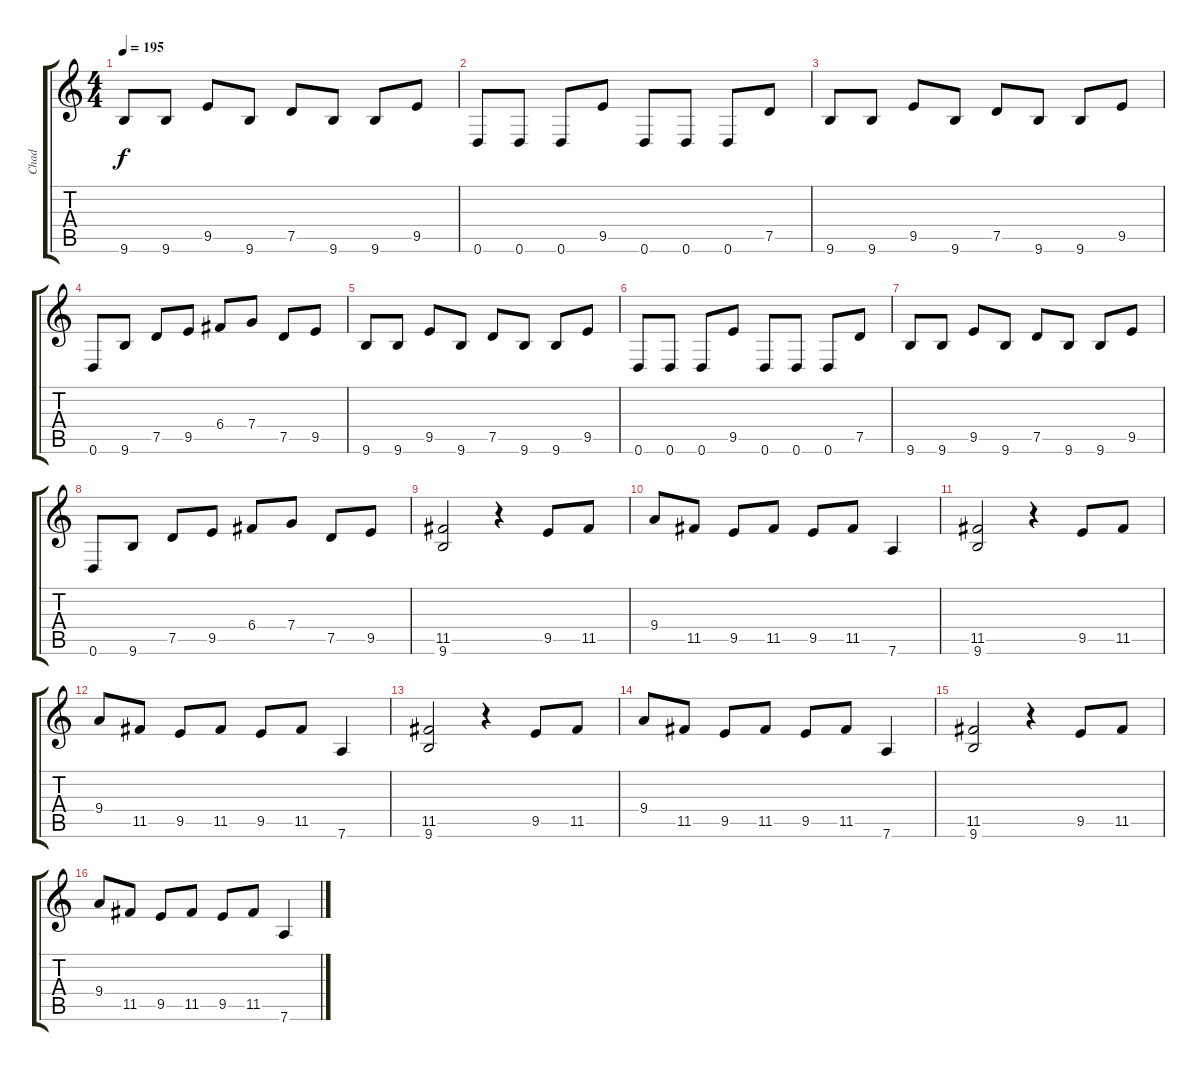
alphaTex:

\track ("Chad" "Chad") {instrument distortionguitar}
\staff {score tabs}
\tuning (D4 A3 F3 C3 G2 D2) {hide}
\ts (4 4)
\tempo 195
\clef g2
\ks c
9.6.8{dy f} 9.6.8 9.5.8 9.6.8 7.5.8 9.6.8 9.6.8 9.5.8 |
0.6.8 0.6.8 0.6.8 9.5.8 0.6.8 0.6.8 0.6.8 7.5.8 |
9.6.8 9.6.8 9.5.8 9.6.8 7.5.8 9.6.8 9.6.8 9.5.8 |
0.6.8 9.6.8 7.5.8 9.5.8 6.4.8 7.4.8 7.5.8 9.5.8 |
9.6.8 9.6.8 9.5.8 9.6.8 7.5.8 9.6.8 9.6.8 9.5.8 |
0.6.8 0.6.8 0.6.8 9.5.8 0.6.8 0.6.8 0.6.8 7.5.8 |
9.6.8 9.6.8 9.5.8 9.6.8 7.5.8 9.6.8 9.6.8 9.5.8 |
0.6.8 9.6.8 7.5.8 9.5.8 6.4.8 7.4.8 7.5.8 9.5.8 |
(11.5 9.6).2 r.4 9.5.8 11.5.8 |
9.4.8 11.5.8 9.5.8 11.5.8 9.5.8 11.5.8 7.6.4 |
(11.5 9.6).2 r.4 9.5.8 11.5.8 |
9.4.8 11.5.8 9.5.8 11.5.8 9.5.8 11.5.8 7.6.4 |
(11.5 9.6).2 r.4 9.5.8 11.5.8 |
9.4.8 11.5.8 9.5.8 11.5.8 9.5.8 11.5.8 7.6.4 |
(11.5 9.6).2 r.4 9.5.8 11.5.8 |
9.4.8 11.5.8 9.5.8 11.5.8 9.5.8 11.5.8 7.6.4
